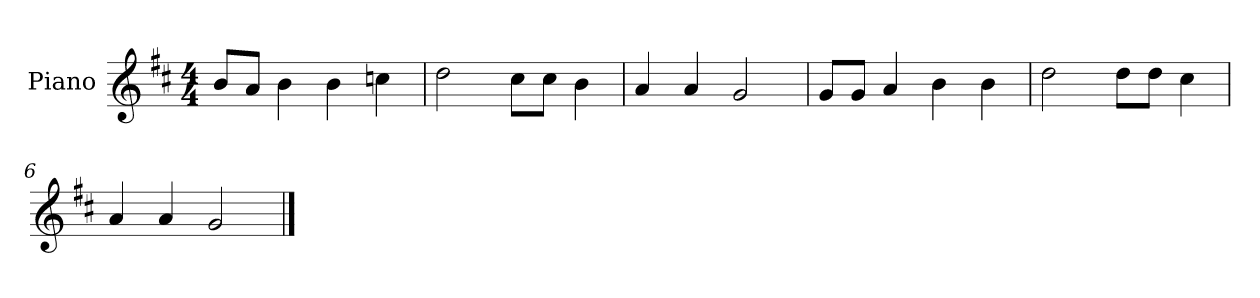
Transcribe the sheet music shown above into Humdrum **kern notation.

**kern
*part1
*staff1
*I"Piano
*I'P-no
*clefG2
*k[f#c#]
*M4/4
*MM90
=1
8b/L
8a/J
4b\
4b\
4ccn\
=2
2dd\
8cc#\L
8cc#\J
4b\
=3
4a/
4a/
2g/
=4
8g/L
8g/J
4a/
4b\
4b\
=5
2dd\
8dd\L
8dd\J
4cc#\
=6
4a/
4a/
2g/
==
*-
